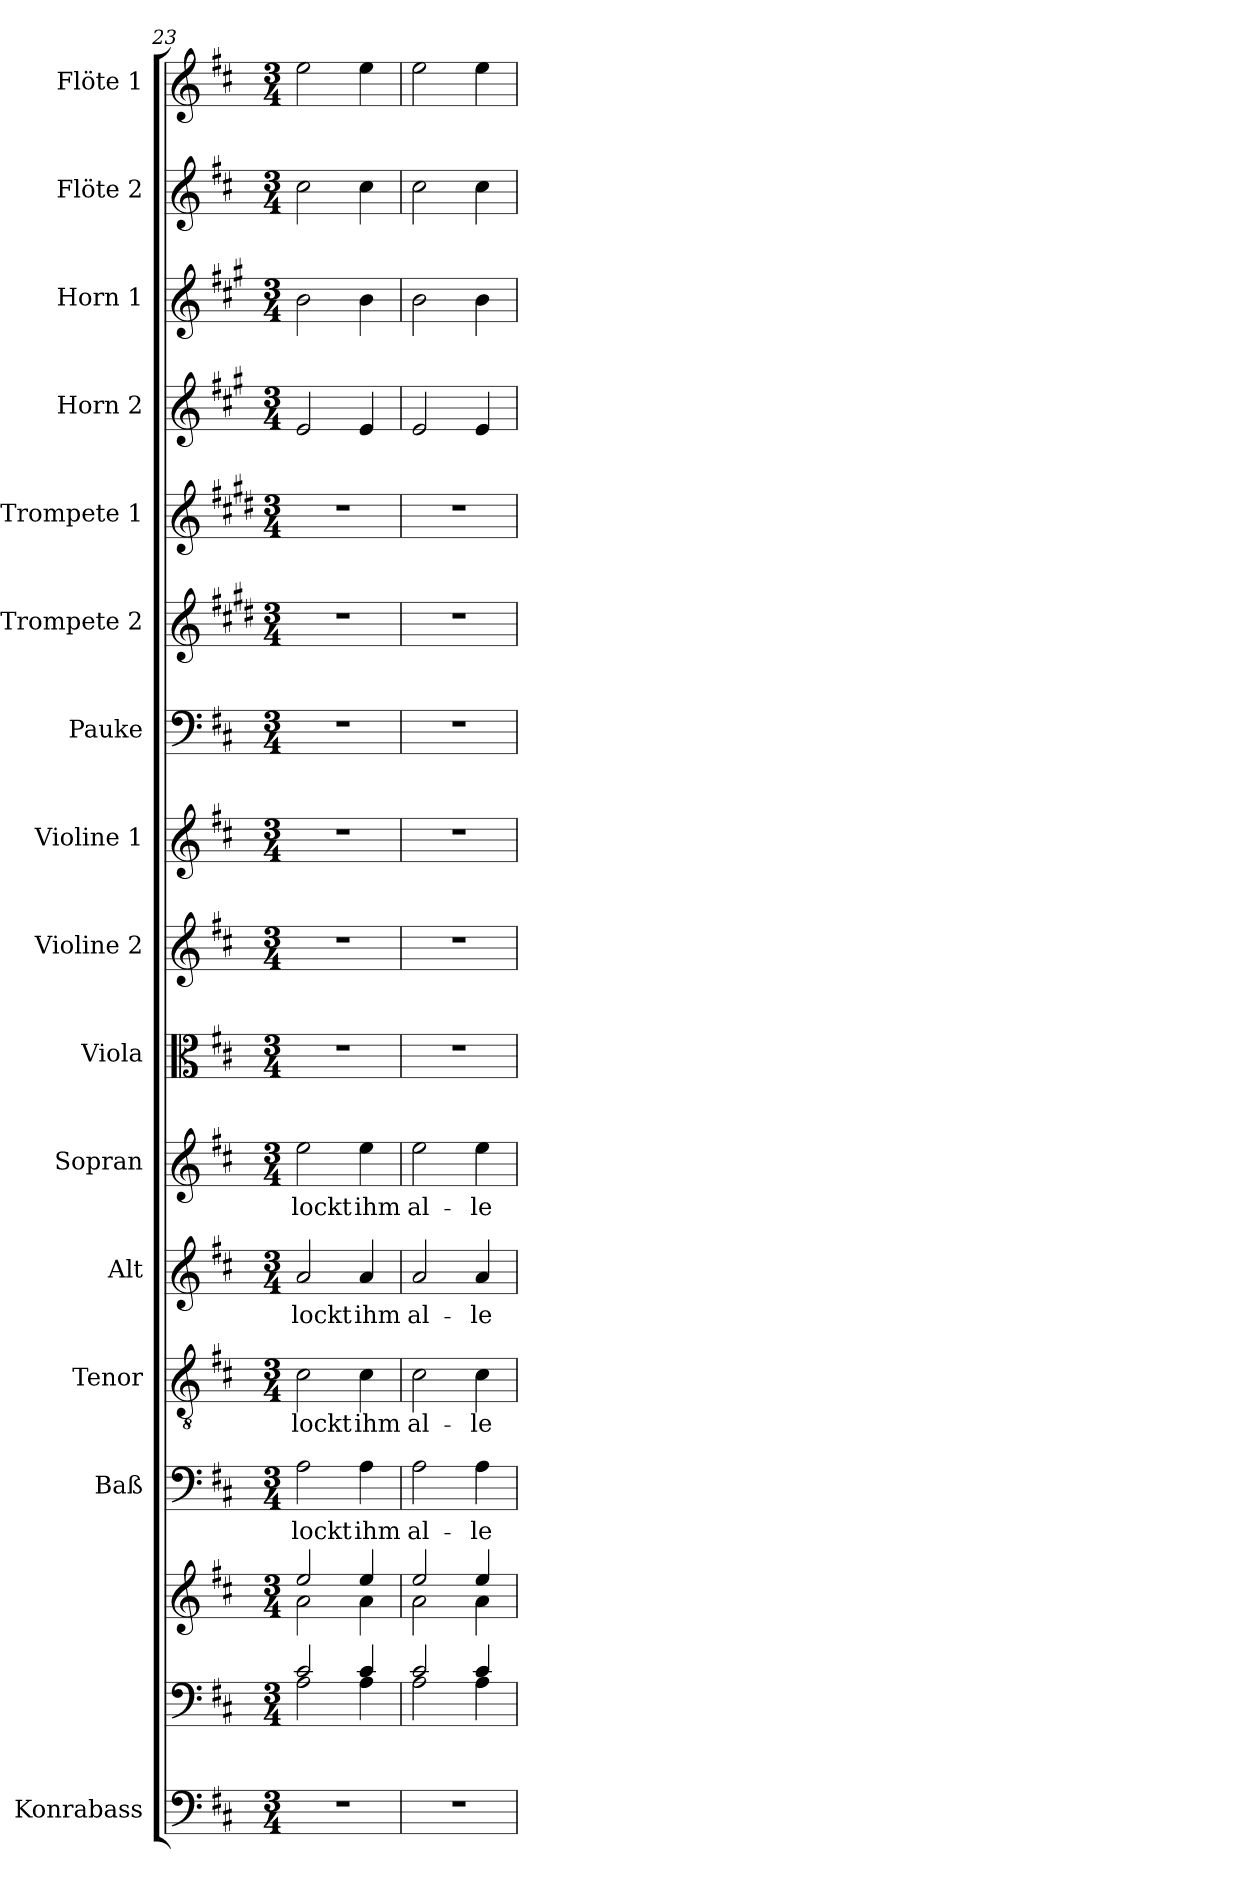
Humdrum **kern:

**kern	**kern	**kern	**kern	**text	**kern	**text	**kern	**text	**kern	**text	**kern	**kern	**kern	**kern	**kern	**kern	**kern	**kern	**kern	**kern
*part16	*part15	*part15	*part14	*part14	*part13	*part13	*part12	*part12	*part11	*part11	*part10	*part9	*part8	*part7	*part6	*part5	*part4	*part3	*part2	*part1
*staff17	*staff16	*staff15	*staff14	*staff14	*staff13	*staff13	*staff12	*staff12	*staff11	*staff11	*staff10	*staff9	*staff8	*staff7	*staff6	*staff5	*staff4	*staff3	*staff2	*staff1
*I"Konrabass	*	*	*I"Baß	*	*I"Tenor	*	*I"Alt	*	*I"Sopran	*	*I"Viola	*I"Violine 2	*I"Violine 1	*I"Pauke	*I"Trompete 2	*I"Trompete 1	*I"Horn 2	*I"Horn 1	*I"Flöte 2	*I"Flöte 1
*I'Kb.	*	*	*I'Baß	*	*I'Ten	*	*I'Alt	*	*I'Sop	*	*I'Vla.	*I'Vln. 2	*I'Vln. 1	*I'Pk.	*I'Trp. 2	*I'Trp. 1	*I'Hrn. 2	*I'Hrn. 1	*I'Fl. 2	*I'Fl. 1
*clefF4	*clefF4	*clefG2	*clefF4	*	*clefGv2	*	*clefG2	*	*clefG2	*	*clefC3	*clefG2	*clefG2	*clefF4	*clefG2	*clefG2	*clefG2	*clefG2	*clefG2	*clefG2
*ITrd7c12	*	*	*	*	*	*	*	*	*	*	*	*	*	*	*ITrd1c2	*ITrd1c2	*ITrd4c7	*ITrd4c7	*	*
*k[f#c#]	*k[f#c#]	*k[f#c#]	*k[f#c#]	*	*k[f#c#]	*	*k[f#c#]	*	*k[f#c#]	*	*k[f#c#]	*k[f#c#]	*k[f#c#]	*k[f#c#]	*k[f#c#]	*k[f#c#]	*k[f#c#]	*k[f#c#]	*k[f#c#]	*k[f#c#]
*D:	*D:	*D:	*D:	*	*D:	*	*D:	*	*D:	*	*D:	*D:	*D:	*D:	*D:	*D:	*D:	*D:	*D:	*D:
*M3/4	*M3/4	*M3/4	*M3/4	*	*M3/4	*	*M3/4	*	*M3/4	*	*M3/4	*M3/4	*M3/4	*M3/4	*M3/4	*M3/4	*M3/4	*M3/4	*M3/4	*M3/4
=23	=23	=23	=23	=23	=23	=23	=23	=23	=23	=23	=23	=23	=23	=23	=23	=23	=23	=23	=23	=23
*	*^	*^	*	*	*	*	*	*	*	*	*	*	*	*	*	*	*	*	*	*
!	!	!	!	!	!	!LO:LY:b	!	!LO:LY:b	!	!LO:LY:b	!	!LO:LY:b	!	!	!	!	!	!	!	!	!	!
2.r	2c#/	2A\	2ee/	2a\	2A\	-lockt	2c#\	-lockt	2a/	-lockt	2ee\	-lockt	2.r	2.r	2.r	2.r	2.r	2.r	2A/	2e\	2cc#\	2ee\
!	!	!	!	!	!	!LO:LY:b	!	!LO:LY:b	!	!LO:LY:b	!	!LO:LY:b	!	!	!	!	!	!	!	!	!	!
.	4c#/	4A\	4ee/	4a\	4A\	ihm	4c#\	ihm	4a/	ihm	4ee\	ihm	.	.	.	.	.	.	4A/	4e\	4cc#\	4ee\
=24	=24	=24	=24	=24	=24	=24	=24	=24	=24	=24	=24	=24	=24	=24	=24	=24	=24	=24	=24	=24	=24	=24
!	!	!	!	!	!	!LO:LY:b	!	!LO:LY:b	!	!LO:LY:b	!	!LO:LY:b	!	!	!	!	!	!	!	!	!	!
2.r	2c#/	2A\	2ee/	2a\	2A\	al-	2c#\	al-	2a/	al-	2ee\	al-	2.r	2.r	2.r	2.r	2.r	2.r	2A/	2e\	2cc#\	2ee\
!	!	!	!	!	!	!LO:LY:b	!	!LO:LY:b	!	!LO:LY:b	!	!LO:LY:b	!	!	!	!	!	!	!	!	!	!
.	4c#/	4A\	4ee/	4a\	4A\	-le	4c#\	-le	4a/	-le	4ee\	-le	.	.	.	.	.	.	4A/	4e\	4cc#\	4ee\
*	*v	*v	*	*	*	*	*	*	*	*	*	*	*	*	*	*	*	*	*	*	*	*
*	*	*v	*v	*	*	*	*	*	*	*	*	*	*	*	*	*	*	*	*	*	*
=	=	=	=	=	=	=	=	=	=	=	=	=	=	=	=	=	=	=	=	=
*-	*-	*-	*-	*-	*-	*-	*-	*-	*-	*-	*-	*-	*-	*-	*-	*-	*-	*-	*-	*-
